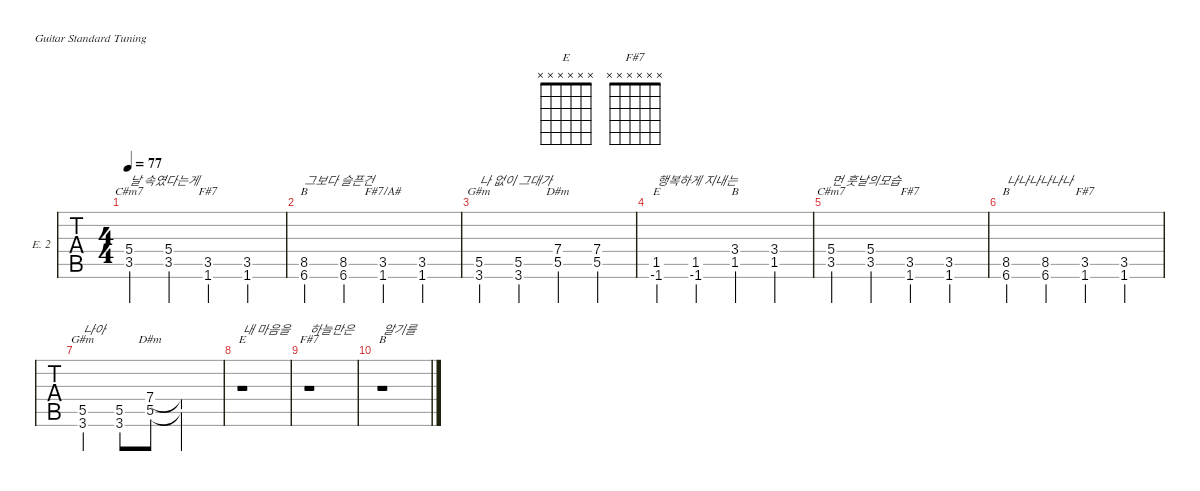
\defaultSystemsLayout 4
\hideDynamics
\bracketExtendMode nobrackets
\firstSystemTrackNameOrientation horizontal
\track ("Clean Guitar" "E. 2") {defaultSystemsLayout 4 instrument electricguitarclean}
\staff {tabs}
\tuning (E4 B3 G3 D3 A2 E2)
\chord ("B" x x x x 9 7) {firstfret 7 showdiagram false showfingering false}
\chord ("E" x x x x 2 0) {showdiagram false showfingering false}
\chord ("C#m7" x x x 6 4 x) {firstfret 4 showdiagram false showfingering false}
\chord ("F#7" x x x x 4 2) {showdiagram false showfingering false}
\chord ("B" x x x x x x)
\chord ("E" x x x x x x)
\chord ("F#7" x x x x x x)
\chord ("F#7/A#" x x x x 4 2) {showdiagram false showfingering false}
\chord ("G#m" x x x x 6 4) {firstfret 4 showdiagram false showfingering false}
\chord ("B" x x x 4 2 x) {showdiagram false showfingering false}
\chord ("D#m" x x x 8 6 x) {firstfret 6 showdiagram false showfingering false}
\ts (4 4)
\tempo 77
\clef g2
\ks c
(3.5 5.4).4{ch "C#m7" txt "날 속였다는게" dy mf} (3.5 5.4).4 (1.6 3.5).4{ch "F#7"} (1.6 3.5).4 |
(6.6{acc #} 8.5).4{ch "B" txt "그보다 슬픈건"} (6.6{acc #} 8.5).4 (1.6 3.5).4{ch "F#7/A#"} (1.6 3.5).4 |
(3.6 5.5).4{ch "G#m" txt "나 없이 그대가"} (3.6 5.5).4 (5.5 7.4).4{ch "D#m"} (5.5 7.4).4 |
(1.5{acc #} -1.6{acc #}).4{ch "E" txt "행복하게 지내는"} (-1.6{acc #} 1.5{acc #}).4 (1.5{acc #} 3.4).4{ch "B"} (3.4 1.5{acc #}).4 |
(3.5 5.4).4{ch "C#m7" txt "먼 훗날의모습"} (3.5 5.4).4 (1.6 3.5).4{ch "F#7"} (1.6 3.5).4 |
(6.6{acc #} 8.5).4{ch "B" txt "나나나나나나"} (6.6{acc #} 8.5).4 (1.6 3.5).4{ch "F#7"} (1.6 3.5).4 |
(3.6 5.5).4{ch "G#m" txt "나아"} (3.6 5.5).8 (5.5 7.4).8{ch "D#m"} (5.5{t} 7.4{t}).2 |
r.1{ch "E" txt "내 마음을"} |
r.1{ch "F#7" txt "하늘만은"} |
r.1{ch "B" txt "알기를"}
